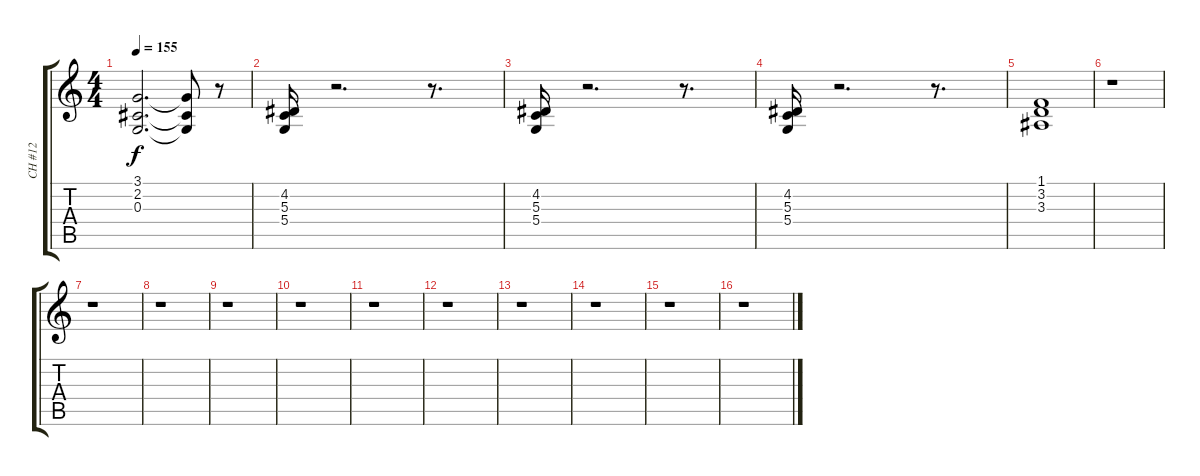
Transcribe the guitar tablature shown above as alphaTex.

\track ("CH #12" "CH #12") {instrument trombone}
\staff {score tabs}
\tuning (E4 B3 G3 D3 A2 E2) {hide}
\ts (4 4)
\tempo 155
\clef g2
\ks c
(3.1 2.2 0.3).2{d dy f} (3.1{t} 2.2{t} 0.3{t}).8 r.8 |
(4.2 5.3 5.4).16 r.2{d} r.8{d} |
(4.2 5.3 5.4).16 r.2{d} r.8{d} |
(4.2 5.3 5.4).16 r.2{d} r.8{d} |
(1.1 3.2 3.3).1 |
r.1 |
r.1 |
r.1 |
r.1 |
r.1 |
r.1 |
r.1 |
r.1 |
r.1 |
r.1 |
r.1
